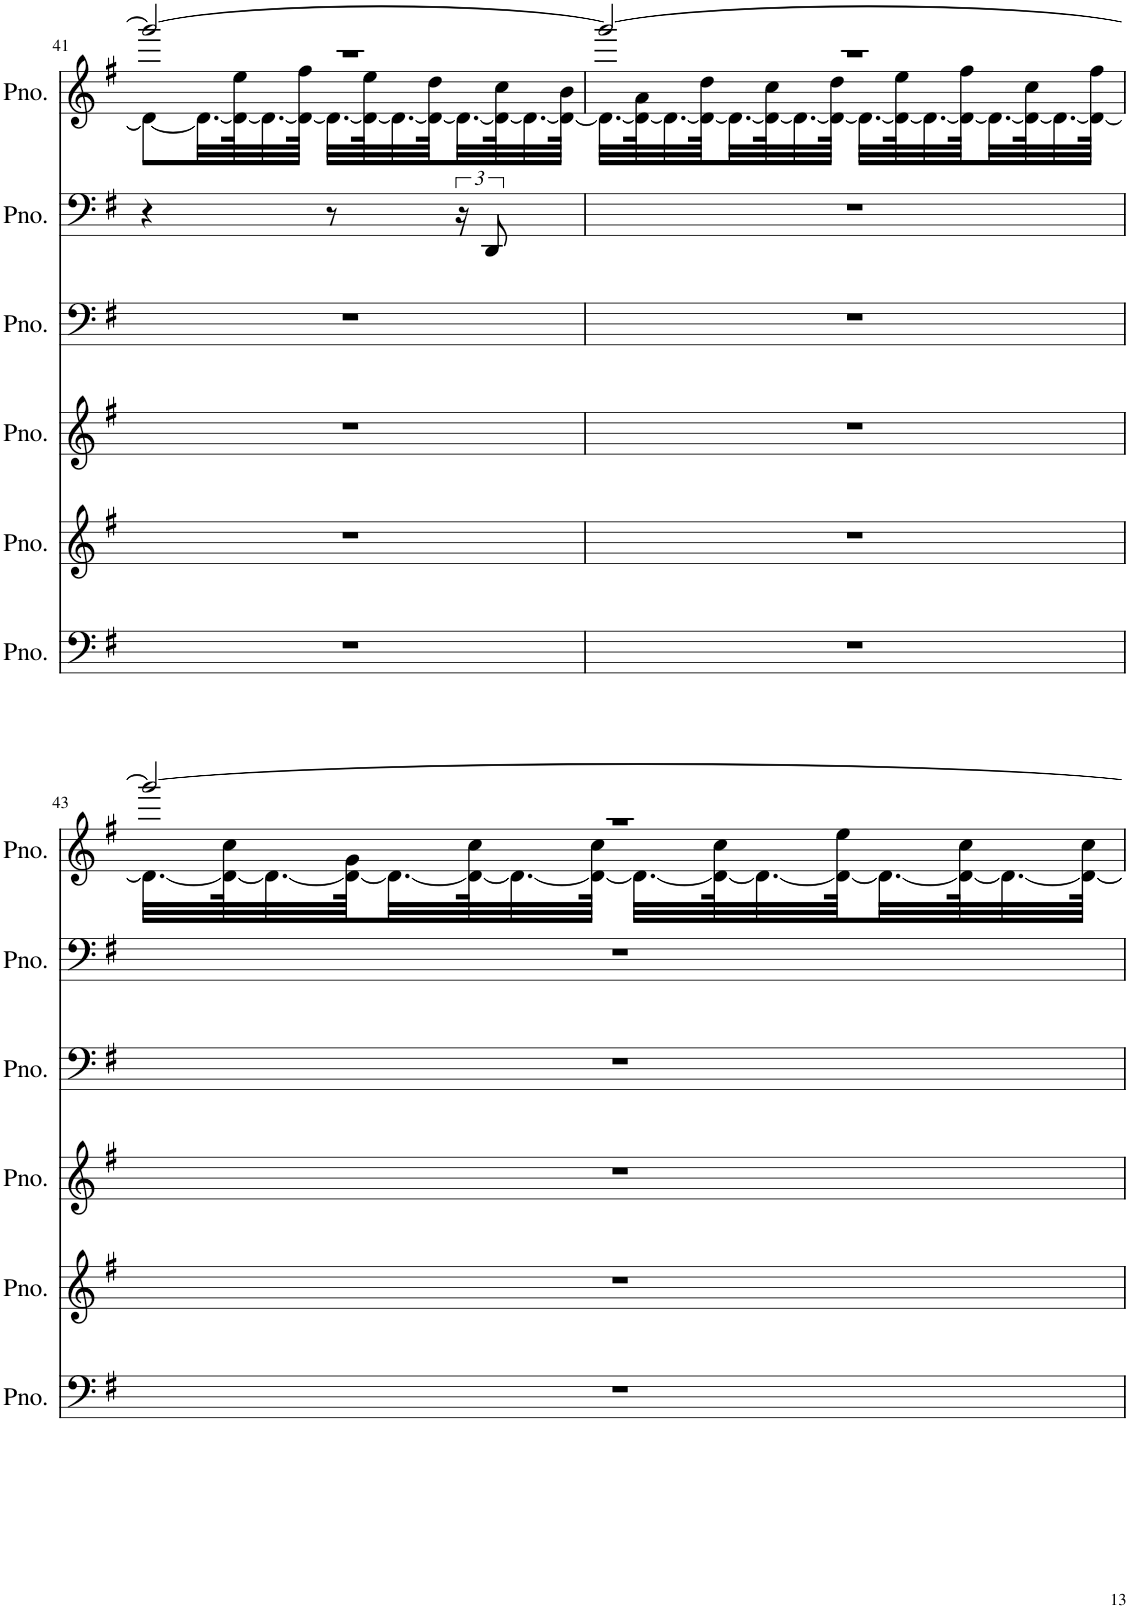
**kern	**kern	**kern	**kern	**kern	**kern
*part6	*part5	*part4	*part3	*part2	*part1
*staff6	*staff5	*staff4	*staff3	*staff2	*staff1
*I"Piano	*I"Piano	*I"Piano	*I"Piano	*I"Piano	*I"Piano
*I'Pno.	*I'Pno.	*I'Pno.	*I'Pno.	*I'Pno.	*I'Pno.
!!LO:PB:g=z
*clefF4	*clefG2	*clefG2	*clefF4	*clefF4	*clefG2
*k[f#]	*k[f#]	*k[f#]	*k[f#]	*k[f#]	*k[f#]
*M2/4	*M2/4	*M2/4	*M2/4	*M2/4	*M2/4
=41	=41	=41	=41	=41	=41
*	*	*	*	*	*^
*	*	*	*	*	*	*^
2r	2r	2r	2r	4r	2r	2ggg/_	8d\L_
.	.	.	.	.	.	.	32.d\LL_
.	.	.	.	.	.	.	64d\_ 64ee\K
.	.	.	.	.	.	.	32.d\_
.	.	.	.	.	.	.	64d\_ 64ff#\JJJk
.	.	.	.	8r	.	.	32.d\LLL_
.	.	.	.	.	.	.	64d\_ 64ee\K
.	.	.	.	.	.	.	32.d\_
.	.	.	.	.	.	.	64d\_ 64dd\K
.	.	.	.	24r	.	.	32.d\_
.	.	.	.	12DD/	.	.	.
.	.	.	.	.	.	.	64d\_ 64cc\K
.	.	.	.	.	.	.	32.d\_
.	.	.	.	.	.	.	64d\_ 64b\JJJk
=42	=42	=42	=42	=42	=42	=42	=42
2r	2r	2r	2r	2r	2r	2ggg/_	32.d\LLL_
.	.	.	.	.	.	.	64d\_ 64a\K
.	.	.	.	.	.	.	32.d\_
.	.	.	.	.	.	.	64d\_ 64dd\K
.	.	.	.	.	.	.	32.d\_
.	.	.	.	.	.	.	64d\_ 64cc\K
.	.	.	.	.	.	.	32.d\_
.	.	.	.	.	.	.	64d\_ 64dd\JJJk
.	.	.	.	.	.	.	32.d\LLL_
.	.	.	.	.	.	.	64d\_ 64ee\K
.	.	.	.	.	.	.	32.d\_
.	.	.	.	.	.	.	64d\_ 64ff#\K
.	.	.	.	.	.	.	32.d\_
.	.	.	.	.	.	.	64d\_ 64cc\K
.	.	.	.	.	.	.	32.d\_
.	.	.	.	.	.	.	64d\_ 64ff#\JJJk
!!LO:LB:g=z	!!	!!
=43	=43	=43	=43	=43	=43	=43	=43
2r	2r	2r	2r	2r	2r	2ggg/_	32.d\LLL_
.	.	.	.	.	.	.	64d\_ 64cc\K
.	.	.	.	.	.	.	32.d\_
.	.	.	.	.	.	.	64d\_ 64g\K
.	.	.	.	.	.	.	32.d\_
.	.	.	.	.	.	.	64d\_ 64cc\K
.	.	.	.	.	.	.	32.d\_
.	.	.	.	.	.	.	64d\_ 64cc\JJJk
.	.	.	.	.	.	.	32.d\LLL_
.	.	.	.	.	.	.	64d\_ 64cc\K
.	.	.	.	.	.	.	32.d\_
.	.	.	.	.	.	.	64d\_ 64ee\K
.	.	.	.	.	.	.	32.d\_
.	.	.	.	.	.	.	64d\_ 64cc\K
.	.	.	.	.	.	.	32.d\_
.	.	.	.	.	.	.	64d\_ 64cc\JJJk
*	*	*	*	*	*v	*v	*v
=	=	=	=	=	=
*-	*-	*-	*-	*-	*-
